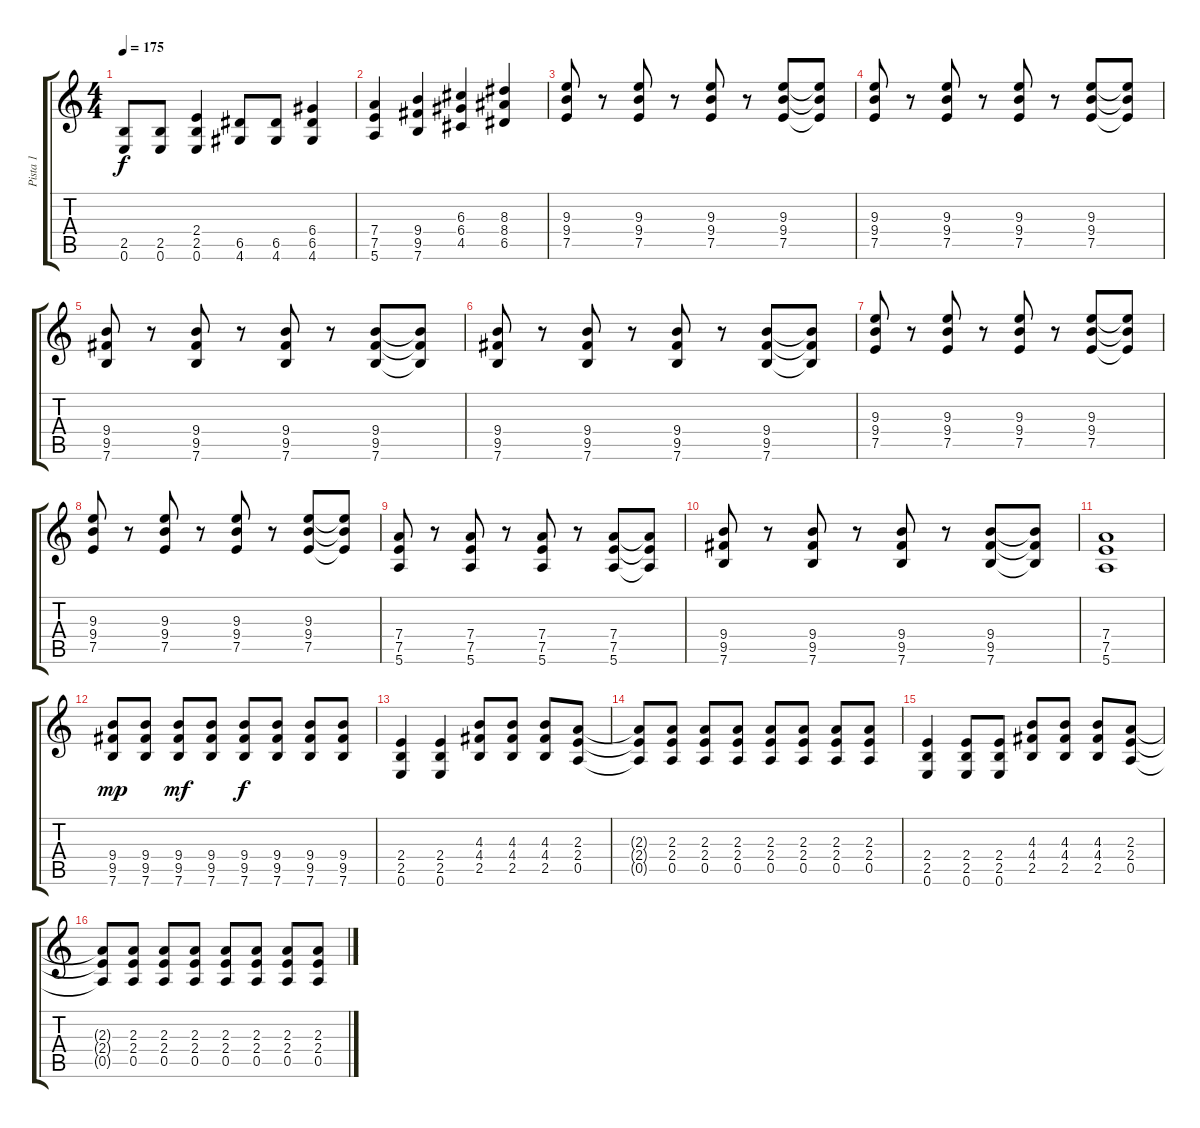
\track ("Pista 1" "Pista 1") {instrument distortionguitar}
\staff {score tabs}
\tuning (E4 B3 G3 D3 A2 E2) {hide}
\ts (4 4)
\tempo 175
\clef g2
\ks c
(2.5 0.6).8{dy f} (2.5 0.6).8 (2.4 2.5 0.6).4 (6.5 4.6).8 (6.5 4.6).8 (6.4 6.5 4.6).4 |
(7.4 7.5 5.6).4 (9.4 9.5 7.6).4 (6.3 6.4 4.5).4 (8.3 8.4 6.5).4 |
(9.3 9.4 7.5).8 r.8 (9.3 9.4 7.5).8 r.8 (9.3 9.4 7.5).8 r.8 (9.3 9.4 7.5).8 (9.3{t} 9.4{t} 7.5{t}).8 |
(9.3 9.4 7.5).8 r.8 (9.3 9.4 7.5).8 r.8 (9.3 9.4 7.5).8 r.8 (9.3 9.4 7.5).8 (9.3{t} 9.4{t} 7.5{t}).8 |
(9.4 9.5 7.6).8 r.8 (9.4 9.5 7.6).8 r.8 (9.4 9.5 7.6).8 r.8 (9.4 9.5 7.6).8 (9.4{t} 9.5{t} 7.6{t}).8 |
(9.4 9.5 7.6).8 r.8 (9.4 9.5 7.6).8 r.8 (9.4 9.5 7.6).8 r.8 (9.4 9.5 7.6).8 (9.4{t} 9.5{t} 7.6{t}).8 |
(9.3 9.4 7.5).8 r.8 (9.3 9.4 7.5).8 r.8 (9.3 9.4 7.5).8 r.8 (9.3 9.4 7.5).8 (9.3{t} 9.4{t} 7.5{t}).8 |
(9.3 9.4 7.5).8 r.8 (9.3 9.4 7.5).8 r.8 (9.3 9.4 7.5).8 r.8 (9.3 9.4 7.5).8 (9.3{t} 9.4{t} 7.5{t}).8 |
(7.4 7.5 5.6).8 r.8 (7.4 7.5 5.6).8 r.8 (7.4 7.5 5.6).8 r.8 (7.4 7.5 5.6).8 (7.4{t} 7.5{t} 5.6{t}).8 |
(9.4 9.5 7.6).8 r.8 (9.4 9.5 7.6).8 r.8 (9.4 9.5 7.6).8 r.8 (9.4 9.5 7.6).8 (9.4{t} 9.5{t} 7.6{t}).8 |
(7.4 7.5 5.6).1 |
(9.4 9.5 7.6).8{dy mp} (9.4 9.5 7.6).8 (9.4 9.5 7.6).8{dy mf} (9.4 9.5 7.6).8 (9.4 9.5 7.6).8{dy f} (9.4 9.5 7.6).8 (9.4 9.5 7.6).8 (9.4 9.5 7.6).8 |
(2.4 2.5 0.6).4 (2.4 2.5 0.6).4 (4.3 4.4 2.5).8 (4.3 4.4 2.5).8 (4.3 4.4 2.5).8 (2.3 2.4 0.5).8 |
(2.3{t} 2.4{t} 0.5{t}).8 (2.3 2.4 0.5).8 (2.3 2.4 0.5).8 (2.3 2.4 0.5).8 (2.3 2.4 0.5).8 (2.3 2.4 0.5).8 (2.3 2.4 0.5).8 (2.3 2.4 0.5).8 |
(2.4 2.5 0.6).4 (2.4 2.5 0.6).8 (2.4 2.5 0.6).8 (4.3 4.4 2.5).8 (4.3 4.4 2.5).8 (4.3 4.4 2.5).8 (2.3 2.4 0.5).8 |
(2.3{t} 2.4{t} 0.5{t}).8 (2.3 2.4 0.5).8 (2.3 2.4 0.5).8 (2.3 2.4 0.5).8 (2.3 2.4 0.5).8 (2.3 2.4 0.5).8 (2.3 2.4 0.5).8 (2.3 2.4 0.5).8
